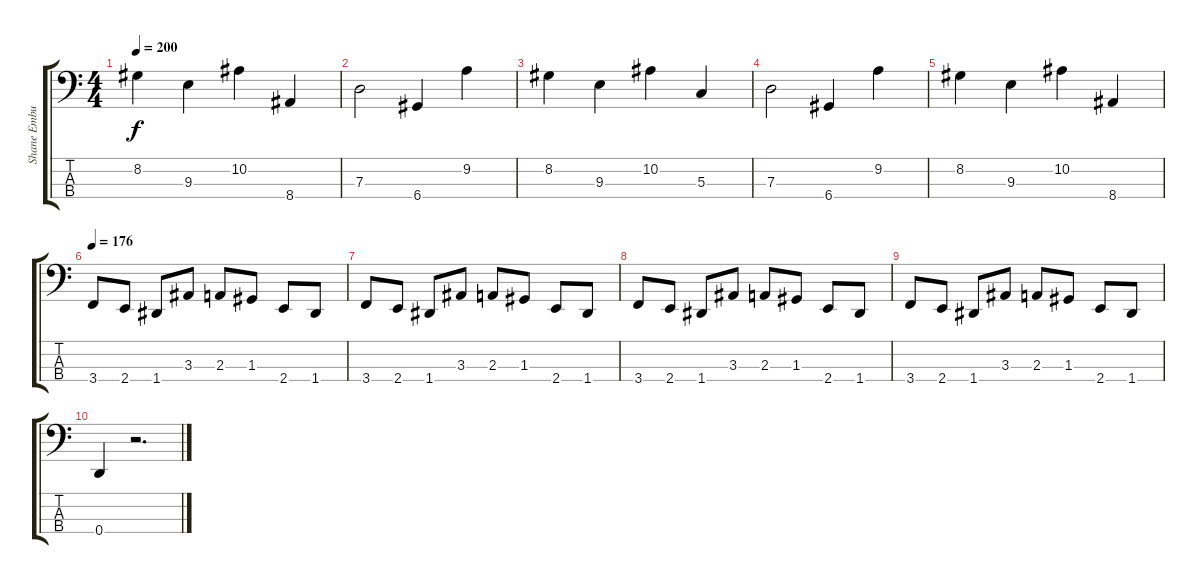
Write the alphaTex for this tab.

\track ("Shane Embury (Bass)" "Shane Embu") {instrument electricbassfinger}
\staff {score tabs}
\tuning (F2 C2 G1 D1) {hide}
\ts (4 4)
\tempo 200
\clef f4
\ks c
8.2.4{dy f} 9.3.4 10.2.4 8.4.4 |
7.3.2 6.4.4 9.2.4 |
8.2.4 9.3.4 10.2.4 5.3.4 |
7.3.2 6.4.4 9.2.4 |
8.2.4 9.3.4 10.2.4 8.4.4 |
\tempo 176
3.4.8 2.4.8 1.4.8 3.3.8 2.3.8 1.3.8 2.4.8 1.4.8 |
3.4.8 2.4.8 1.4.8 3.3.8 2.3.8 1.3.8 2.4.8 1.4.8 |
3.4.8 2.4.8 1.4.8 3.3.8 2.3.8 1.3.8 2.4.8 1.4.8 |
3.4.8 2.4.8 1.4.8 3.3.8 2.3.8 1.3.8 2.4.8 1.4.8 |
0.4.4 r.2{d}
